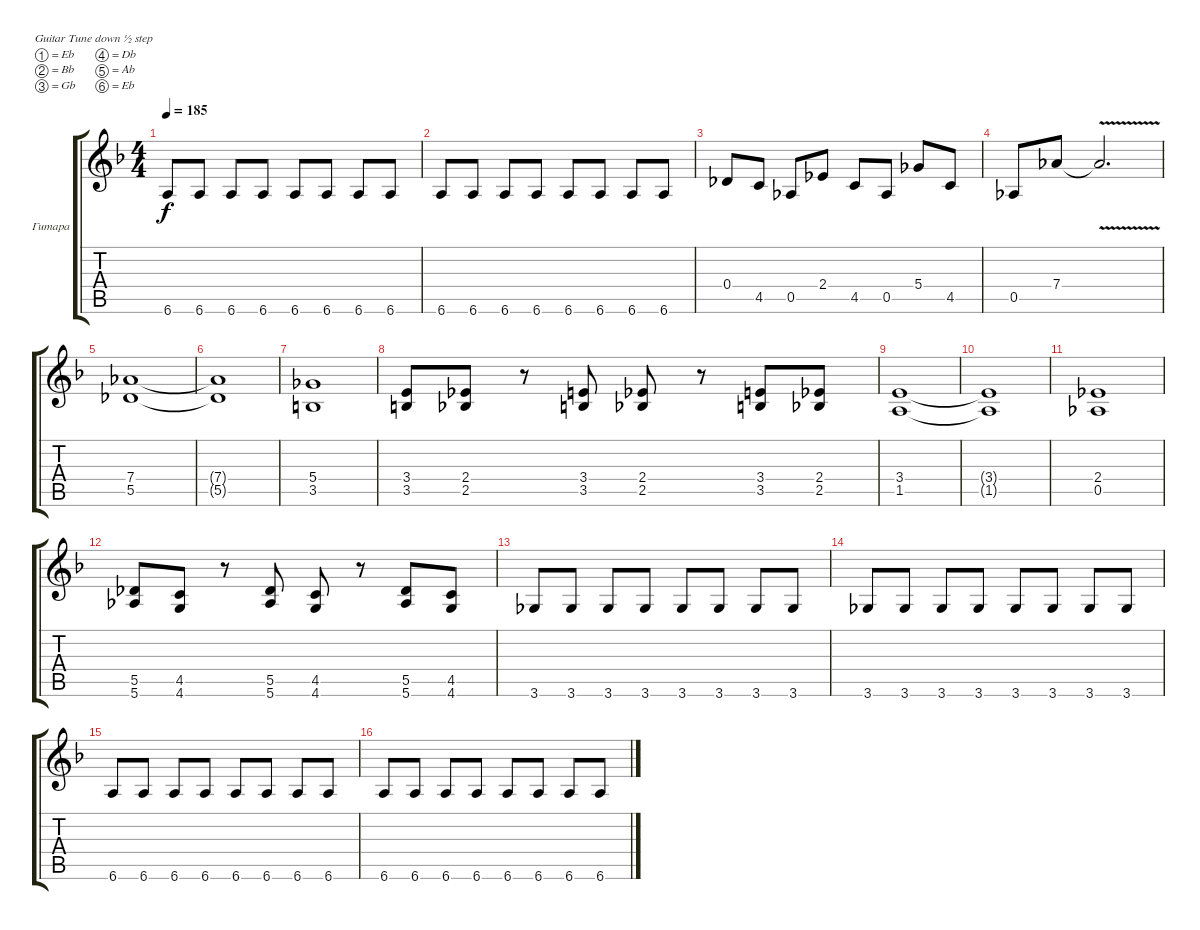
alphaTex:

\bracketExtendMode groupsimilarinstruments
\firstSystemTrackNameOrientation horizontal
\otherSystemsTrackNameOrientation horizontal
\track ("Владимир Холстинин" "Гитара") {instrument distortionguitar}
\staff {score tabs}
\tuning (Eb4 Bb3 Gb3 Db3 Ab2 Eb2)
\ts (4 4)
\tempo 185
\clef g2
\ks dminor
6.6.8{dy f} 6.6.8 6.6.8 6.6.8 6.6.8 6.6.8 6.6.8 6.6.8 |
6.6.8 6.6.8 6.6.8 6.6.8 6.6.8 6.6.8 6.6.8 6.6.8 |
0.4.8 4.5.8 0.5.8 2.4.8 4.5.8 0.5.8 5.4.8 4.5.8 |
0.5.8 7.4.8 7.4{v t}.2{d} |
(7.4 5.5).1 |
(7.4{t} 5.5{t}).1 |
(5.4 3.5).1 |
(3.4 3.5).8 (2.4 2.5).8 r.8 (3.4 3.5).8 (2.4 2.5).8 r.8 (3.4 3.5).8 (2.4 2.5).8 |
(3.4 1.5).1 |
(3.4{t} 1.5{t}).1 |
(2.4 0.5).1 |
(5.5 5.6).8 (4.5 4.6).8 r.8 (5.5 5.6).8 (4.5 4.6).8 r.8 (5.5 5.6).8 (4.5 4.6).8 |
3.6.8 3.6.8 3.6.8 3.6.8 3.6.8 3.6.8 3.6.8 3.6.8 |
3.6.8 3.6.8 3.6.8 3.6.8 3.6.8 3.6.8 3.6.8 3.6.8 |
6.6.8 6.6.8 6.6.8 6.6.8 6.6.8 6.6.8 6.6.8 6.6.8 |
6.6.8 6.6.8 6.6.8 6.6.8 6.6.8 6.6.8 6.6.8 6.6.8
